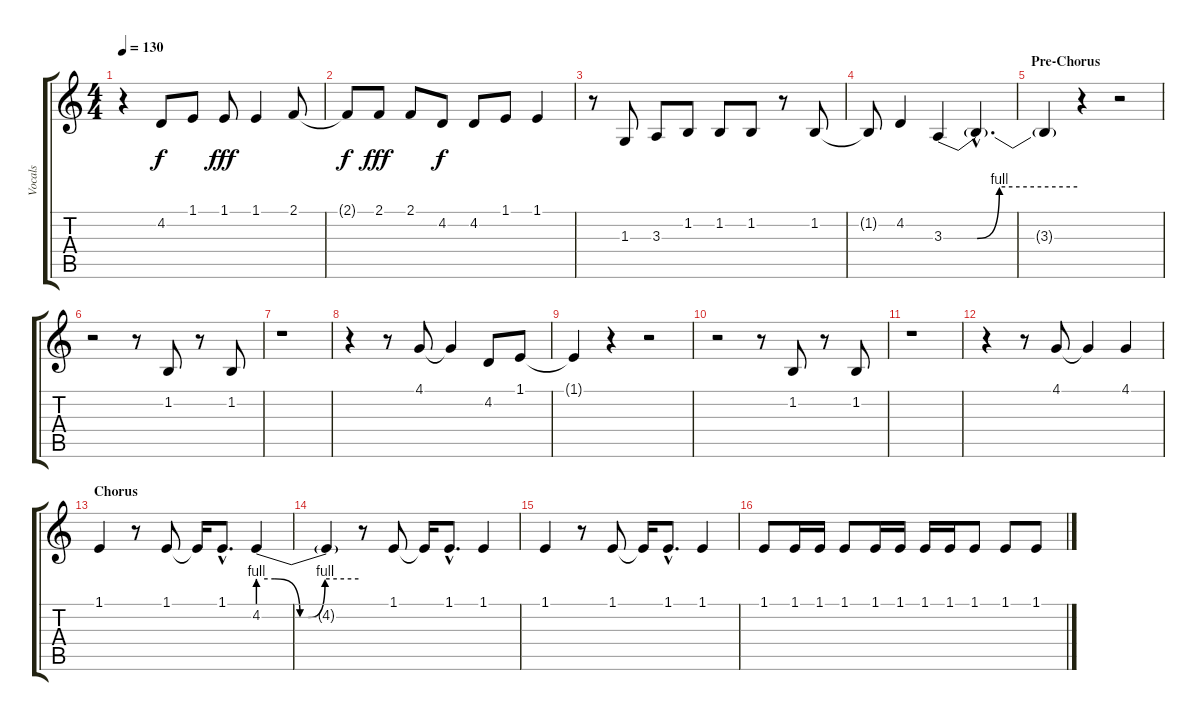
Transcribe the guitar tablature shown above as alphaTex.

\track ("Vocals" "Vocals") {instrument lead2sawtooth}
\staff {score tabs}
\tuning (Eb4 Bb3 Gb3 Db3 Ab2 Eb2) {hide}
\ts (4 4)
\tempo 130
\clef g2
\ks c
r.4{dy f} 4.2.8 1.1.8 1.1.8{dy fff} 1.1.4 2.1.8 |
2.1{t}.8{dy f} 2.1.8{dy fff} 2.1.8 4.2.8{dy f} 4.2.8 1.1.8 1.1.4 |
r.8 1.3.8 3.3.8 1.2.8 1.2.8 1.2.8 r.8 1.2.8 |
1.2{t}.8 4.2.4 3.3{be (custom 0 0 15 0 25 4 60 4)}.4 3.3{hac t}.4{d} |
\section ("" "Pre-Chorus")
3.3{t}.4 r.4 r.2 |
r.2 r.8 1.2.8 r.8 1.2.8 |
r.1 |
r.4 r.8 4.1.8 4.1{t}.4 4.2.8 1.1.8 |
1.1{t}.4 r.4 r.2 |
r.2 r.8 1.2.8 r.8 1.2.8 |
r.1 |
r.4 r.8 4.1.8 4.1{t}.4 4.1.4 |
\section ("" "Chorus")
1.1.4 r.8 1.1.8 1.1{t}.16 1.1{hac}.8{d} 4.2{be (custom 0 4 10 4 25 0 30 0 40 4 60 4)}.4 |
4.2{t}.4 r.8 1.1.8 1.1{t}.16 1.1{hac}.8{d} 1.1.4 |
1.1.4 r.8 1.1.8 1.1{t}.16 1.1{hac}.8{d} 1.1.4 |
1.1.8 1.1.16 1.1.16 1.1.8 1.1.16 1.1.16 1.1.16 1.1.16 1.1.8 1.1.8 1.1.8
